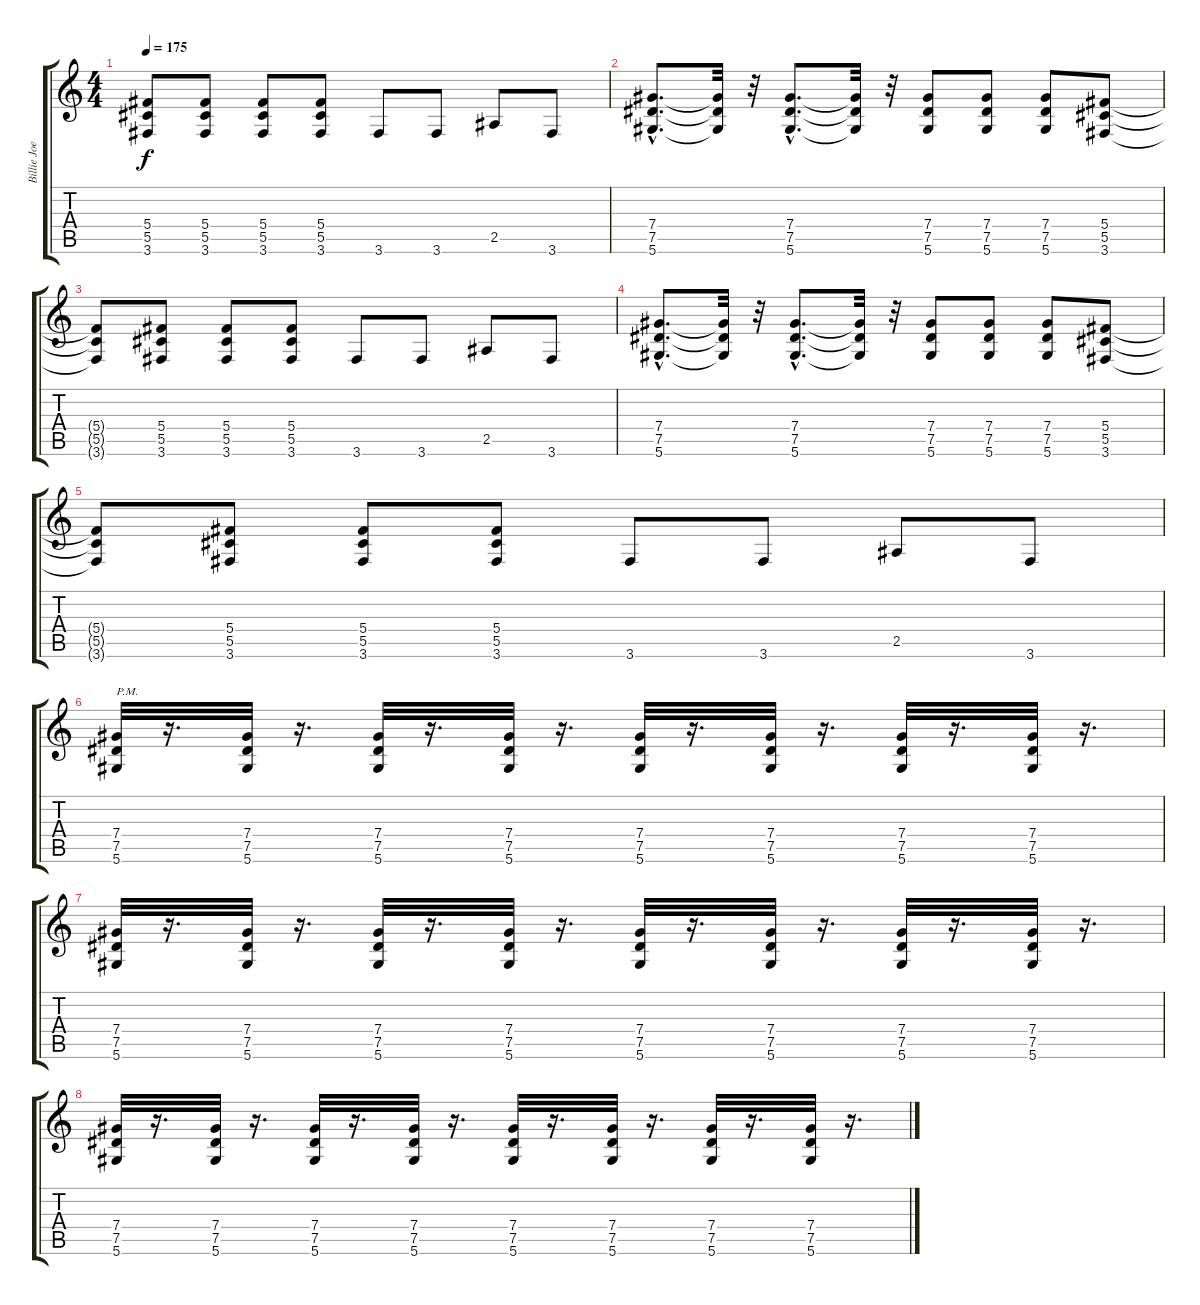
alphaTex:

\track ("Billie Joe Guitar" "Billie Joe") {instrument distortionguitar}
\staff {score tabs}
\tuning (Eb4 Bb3 Gb3 Db3 Ab2 Eb2) {hide}
\ts (4 4)
\tempo 175
\clef g2
\ks c
(5.4{t} 5.5{t} 3.6{t}).8{dy f} (5.4 5.5 3.6).8 (5.4 5.5 3.6).8 (5.4 5.5 3.6).8 3.6.8 3.6.8 2.5.8 3.6.8 |
(7.4{hac} 7.5{hac} 5.6{hac}).8{d} (7.4{t} 7.5{t} 5.6{t}).32 r.32 (7.4{hac} 7.5{hac} 5.6{hac}).8{d} (7.4{t} 7.5{t} 5.6{t}).32 r.32 (7.4 7.5 5.6).8 (7.4 7.5 5.6).8 (7.4 7.5 5.6).8 (5.4 5.5 3.6).8 |
(5.4{t} 5.5{t} 3.6{t}).8 (5.4 5.5 3.6).8 (5.4 5.5 3.6).8 (5.4 5.5 3.6).8 3.6.8 3.6.8 2.5.8 3.6.8 |
(7.4{hac} 7.5{hac} 5.6{hac}).8{d} (7.4{t} 7.5{t} 5.6{t}).32 r.32 (7.4{hac} 7.5{hac} 5.6{hac}).8{d} (7.4{t} 7.5{t} 5.6{t}).32 r.32 (7.4 7.5 5.6).8 (7.4 7.5 5.6).8 (7.4 7.5 5.6).8 (5.4 5.5 3.6).8 |
(5.4{t} 5.5{t} 3.6{t}).8 (5.4 5.5 3.6).8 (5.4 5.5 3.6).8 (5.4 5.5 3.6).8 3.6.8 3.6.8 2.5.8 3.6.8 |
(7.4 7.5 5.6).32{txt "P.M."} r.16{d} (7.4 7.5 5.6).32 r.16{d} (7.4 7.5 5.6).32 r.16{d} (7.4 7.5 5.6).32 r.16{d} (7.4 7.5 5.6).32 r.16{d} (7.4 7.5 5.6).32 r.16{d} (7.4 7.5 5.6).32 r.16{d} (7.4 7.5 5.6).32 r.16{d} |
(7.4 7.5 5.6).32 r.16{d} (7.4 7.5 5.6).32 r.16{d} (7.4 7.5 5.6).32 r.16{d} (7.4 7.5 5.6).32 r.16{d} (7.4 7.5 5.6).32 r.16{d} (7.4 7.5 5.6).32 r.16{d} (7.4 7.5 5.6).32 r.16{d} (7.4 7.5 5.6).32 r.16{d} |
(7.4 7.5 5.6).32 r.16{d} (7.4 7.5 5.6).32 r.16{d} (7.4 7.5 5.6).32 r.16{d} (7.4 7.5 5.6).32 r.16{d} (7.4 7.5 5.6).32 r.16{d} (7.4 7.5 5.6).32 r.16{d} (7.4 7.5 5.6).32 r.16{d} (7.4 7.5 5.6).32 r.16{d}
